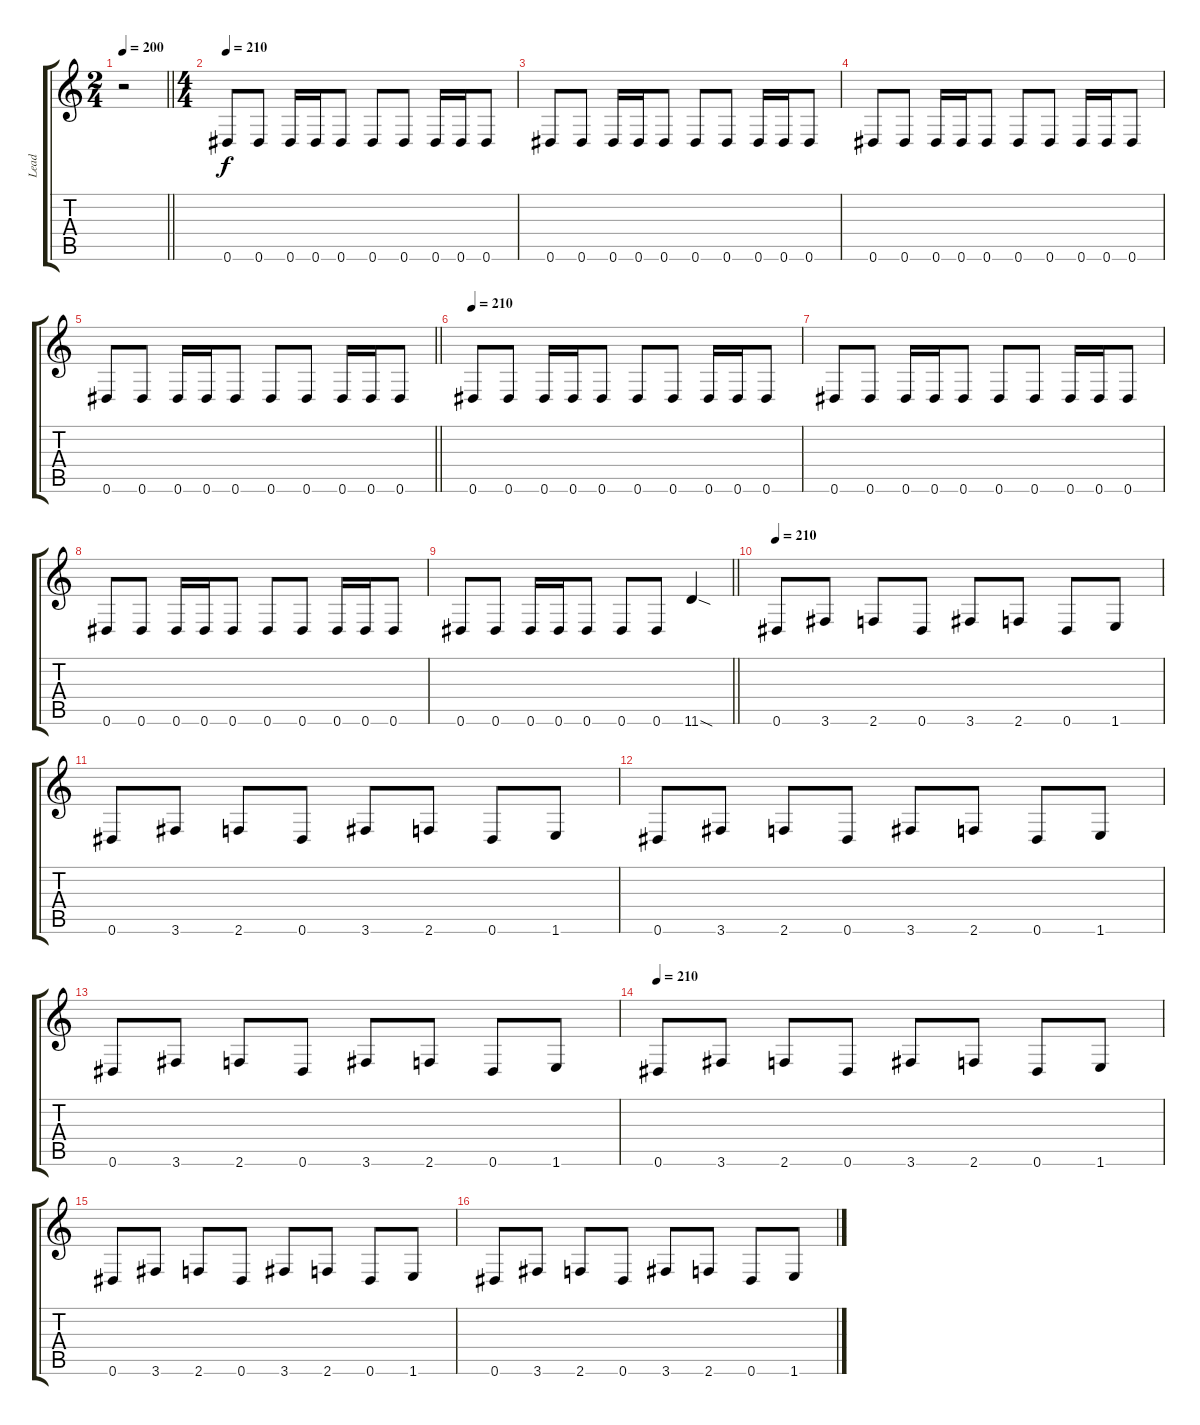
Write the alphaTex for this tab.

\track ("Lead" "Lead") {instrument overdrivenguitar}
\staff {score tabs}
\tuning (Eb4 Bb3 Gb3 Db3 Ab2 Eb2) {hide}
\ts (2 4)
\tempo 200
\clef g2
\barLineRight lightlight
\ks c
r.2{dy f} |
\ts (4 4)
\tempo 210
0.6.8 0.6.8 0.6.16 0.6.16 0.6.8 0.6.8 0.6.8 0.6.16 0.6.16 0.6.8 |
0.6.8 0.6.8 0.6.16 0.6.16 0.6.8 0.6.8 0.6.8 0.6.16 0.6.16 0.6.8 |
0.6.8 0.6.8 0.6.16 0.6.16 0.6.8 0.6.8 0.6.8 0.6.16 0.6.16 0.6.8 |
\barLineRight lightlight
0.6.8 0.6.8 0.6.16 0.6.16 0.6.8 0.6.8 0.6.8 0.6.16 0.6.16 0.6.8 |
\tempo 210
0.6.8 0.6.8 0.6.16 0.6.16 0.6.8 0.6.8 0.6.8 0.6.16 0.6.16 0.6.8 |
0.6.8 0.6.8 0.6.16 0.6.16 0.6.8 0.6.8 0.6.8 0.6.16 0.6.16 0.6.8 |
0.6.8 0.6.8 0.6.16 0.6.16 0.6.8 0.6.8 0.6.8 0.6.16 0.6.16 0.6.8 |
\barLineRight lightlight
0.6.8 0.6.8 0.6.16 0.6.16 0.6.8 0.6.8 0.6.8 11.6{sod}.4 |
\tempo 210
0.6.8 3.6.8 2.6.8 0.6.8 3.6.8 2.6.8 0.6.8 1.6.8 |
0.6.8 3.6.8 2.6.8 0.6.8 3.6.8 2.6.8 0.6.8 1.6.8 |
0.6.8 3.6.8 2.6.8 0.6.8 3.6.8 2.6.8 0.6.8 1.6.8 |
0.6.8 3.6.8 2.6.8 0.6.8 3.6.8 2.6.8 0.6.8 1.6.8 |
\tempo 210
0.6.8 3.6.8 2.6.8 0.6.8 3.6.8 2.6.8 0.6.8 1.6.8 |
0.6.8 3.6.8 2.6.8 0.6.8 3.6.8 2.6.8 0.6.8 1.6.8 |
0.6.8 3.6.8 2.6.8 0.6.8 3.6.8 2.6.8 0.6.8 1.6.8
